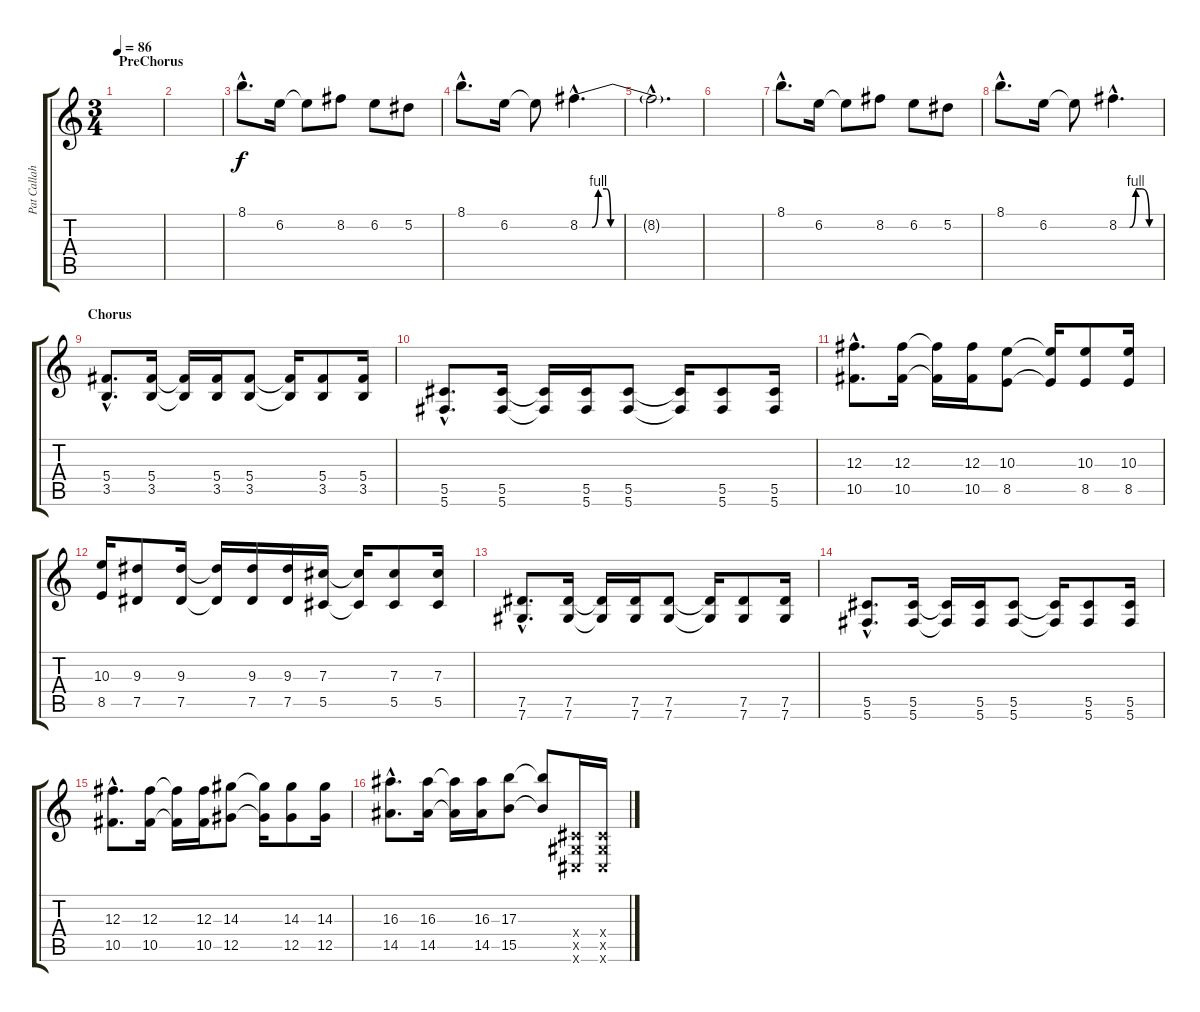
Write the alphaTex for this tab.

\track ("Pat Callahan" "Pat Callah") {instrument distortionguitar}
\staff {score tabs}
\tuning (Eb4 Bb3 Gb3 Db3 Ab2 Db2) {hide}
\ts (3 4)
\section ("" "PreChorus")
\tempo 86
\clef g2
\ks c
|
|
8.1{hac}.8{d volume 12 instrument distortionguitar} 6.2.16 6.2{t}.8 8.2.8 6.2.8 5.2.8 |
8.1{hac}.8{d} 6.2.16 6.2{t}.8 8.2{be (custom 0 0 6 0 9 4 13 4 15 0 19 0 25 0 31 0 38 0 44 0 50 0 56 0 60 0) hac}.4{d} |
8.2{hac t}.2{d} |
|
8.1{hac}.8{d} 6.2.16 6.2{t}.8 8.2.8 6.2.8 5.2.8 |
8.1{hac}.8{d} 6.2.16 6.2{t}.8 8.2{be (custom 0 0 16 0 25 4 30 4 34 4 45 0 60 0) hac}.4{d} |
\section ("" "Chorus")
(5.4{hac} 3.5{hac}).8{d volume 12 instrument distortionguitar} (5.4 3.5).16 (5.4{t} 3.5{t}).16 (5.4 3.5).16 (5.4 3.5).8 (5.4{t} 3.5{t}).16 (5.4 3.5).8 (5.4 3.5).16 |
(5.5{hac} 5.6{hac}).8{d} (5.5 5.6).16 (5.5{t} 5.6{t}).16 (5.5 5.6).16 (5.5 5.6).8 (5.5{t} 5.6{t}).16 (5.5 5.6).8 (5.5 5.6).16 |
(12.3{hac} 10.5{hac}).8{d} (12.3 10.5).16 (12.3{t} 10.5{t}).16 (12.3 10.5).16 (10.3 8.5).8 (10.3{t} 8.5{t}).16 (10.3 8.5).8 (10.3 8.5).16 |
(10.3 8.5).16 (9.3 7.5).8 (9.3 7.5).16 (9.3{t} 7.5{t}).16 (9.3 7.5).16 (9.3 7.5).16 (7.3 5.5).16 (7.3{t} 5.5{t}).16 (7.3 5.5).8 (7.3 5.5).16 |
(7.5{hac} 7.6{hac}).8{d} (7.5 7.6).16 (7.5{t} 7.6{t}).16 (7.5 7.6).16 (7.5 7.6).8 (7.5{t} 7.6{t}).16 (7.5 7.6).8 (7.5 7.6).16 |
(5.5{hac} 5.6{hac}).8{d} (5.5 5.6).16 (5.5{t} 5.6{t}).16 (5.5 5.6).16 (5.5 5.6).8 (5.5{t} 5.6{t}).16 (5.5 5.6).8 (5.5 5.6).16 |
(12.3{hac} 10.5{hac}).8{d} (12.3 10.5).16 (12.3{t} 10.5{t}).16 (12.3 10.5).16 (14.3 12.5).8 (14.3{t} 12.5{t}).16 (14.3 12.5).8 (14.3 12.5).16 |
(16.3{hac} 14.5{hac}).8{d} (16.3 14.5).16 (16.3{t} 14.5{t}).16 (16.3 14.5).16 (17.3 15.5).8 (17.3{t} 15.5{t}).8 (0.4{x} 0.5{x} 0.6{x}).16 (0.4{x} 0.5{x} 0.6{x}).16
